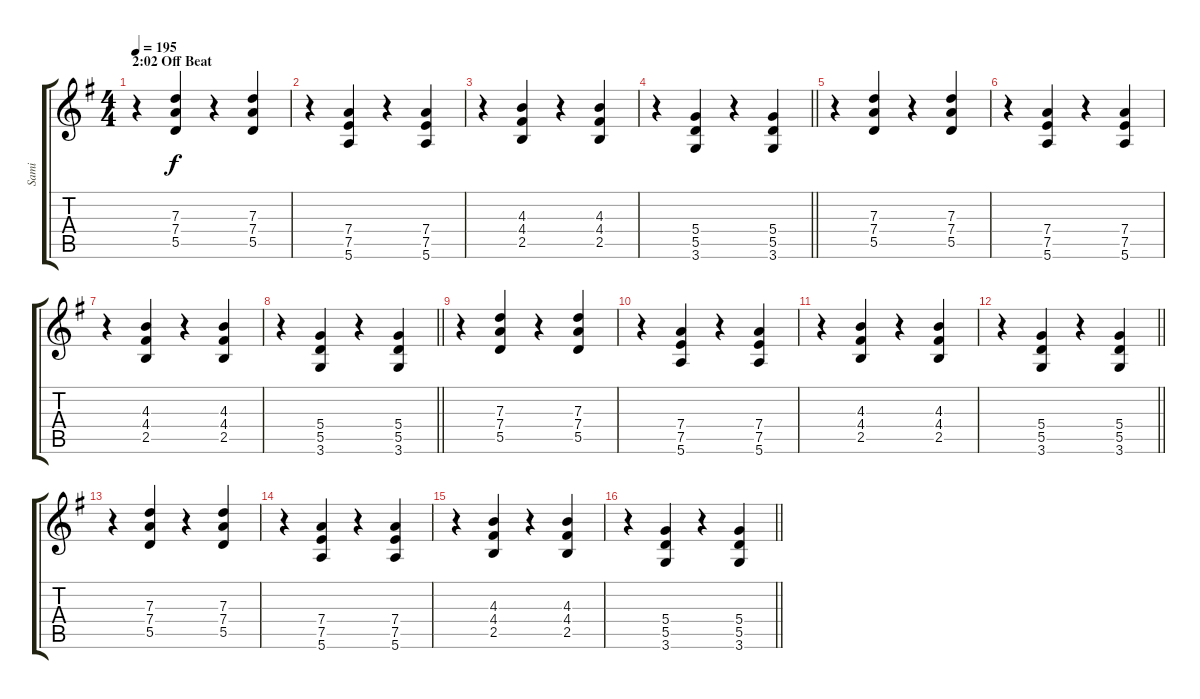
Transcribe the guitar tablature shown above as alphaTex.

\track ("Sami" "Sami") {instrument overdrivenguitar}
\staff {score tabs}
\tuning (E4 B3 G3 D3 A2 E2) {hide}
\ts (4 4)
\section ("" "2:02 Off Beat")
\tempo 195
\clef g2
\ks g
r.4{dy f} (7.3 7.4 5.5).4 r.4 (7.3 7.4 5.5).4 |
r.4 (7.4 7.5 5.6).4 r.4 (7.4 7.5 5.6).4 |
r.4 (4.3 4.4 2.5).4 r.4 (4.3 4.4 2.5).4 |
\barLineRight lightlight
r.4 (5.4 5.5 3.6).4 r.4 (5.4 5.5 3.6).4 |
r.4 (7.3 7.4 5.5).4 r.4 (7.3 7.4 5.5).4 |
r.4 (7.4 7.5 5.6).4 r.4 (7.4 7.5 5.6).4 |
r.4 (4.3 4.4 2.5).4 r.4 (4.3 4.4 2.5).4 |
\barLineRight lightlight
r.4 (5.4 5.5 3.6).4 r.4 (5.4 5.5 3.6).4 |
r.4 (7.3 7.4 5.5).4 r.4 (7.3 7.4 5.5).4 |
r.4 (7.4 7.5 5.6).4 r.4 (7.4 7.5 5.6).4 |
r.4 (4.3 4.4 2.5).4 r.4 (4.3 4.4 2.5).4 |
\barLineRight lightlight
r.4 (5.4 5.5 3.6).4 r.4 (5.4 5.5 3.6).4 |
r.4 (7.3 7.4 5.5).4 r.4 (7.3 7.4 5.5).4 |
r.4 (7.4 7.5 5.6).4 r.4 (7.4 7.5 5.6).4 |
r.4 (4.3 4.4 2.5).4 r.4 (4.3 4.4 2.5).4 |
\barLineRight lightlight
r.4 (5.4 5.5 3.6).4 r.4 (5.4 5.5 3.6).4
